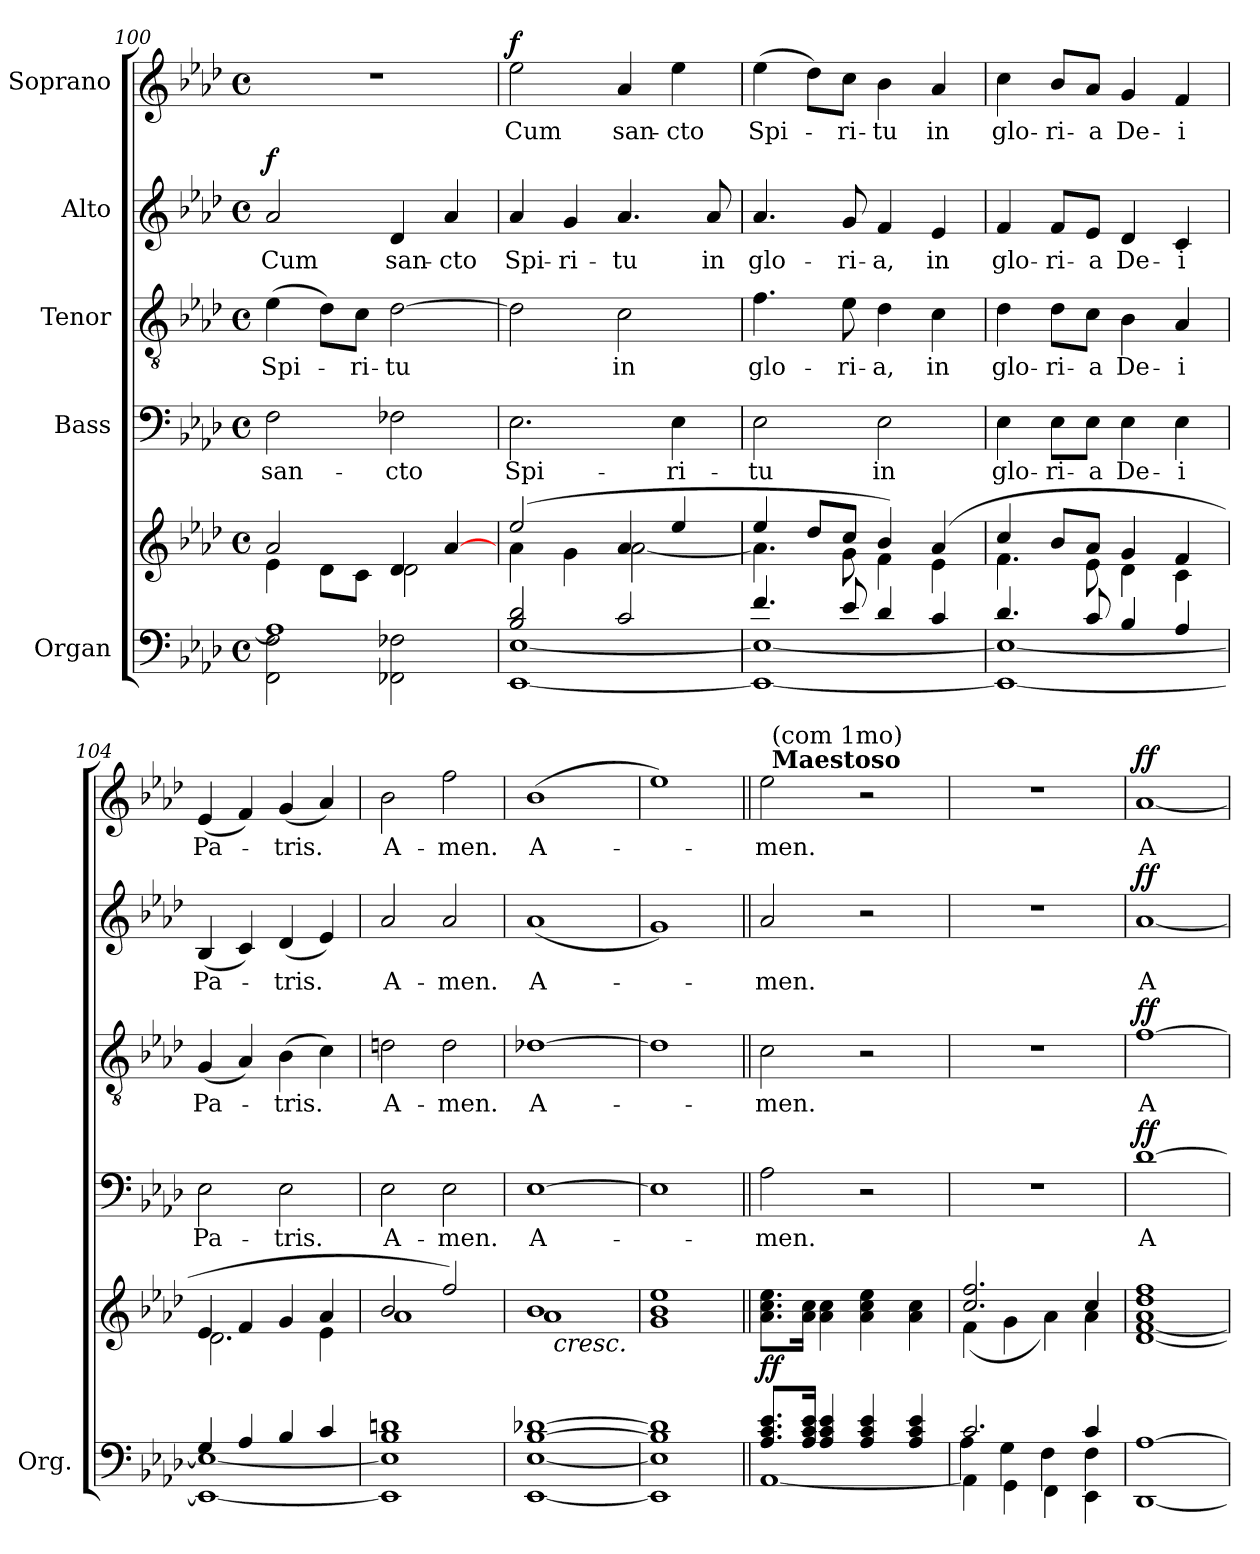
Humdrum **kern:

**kern	**kern	**dynam	**kern	**text	**dynam	**kern	**text	**dynam	**kern	**text	**dynam	**kern	**text	**dynam
*part5	*part5	*part5	*part4	*part4	*part4	*part3	*part3	*part3	*part2	*part2	*part2	*part1	*part1	*part1
*staff6	*staff5	*staff5/6	*staff4	*staff4	*staff4	*staff3	*staff3	*staff3	*staff2	*staff2	*staff2	*staff1	*staff1	*staff1
*I"Organ	*	*	*I"Bass	*	*	*I"Tenor	*	*	*I"Alto	*	*	*I"Soprano	*	*
*I'Org.	*	*	*	*	*	*	*	*	*	*	*	*	*	*
*clefF4	*clefG2	*	*clefF4	*	*	*clefGv2	*	*	*clefG2	*	*	*clefG2	*	*
*k[b-e-a-d-]	*k[b-e-a-d-]	*	*k[b-e-a-d-]	*	*	*k[b-e-a-d-]	*	*	*k[b-e-a-d-]	*	*	*k[b-e-a-d-]	*	*
*A-:	*A-:	*	*A-:	*	*	*A-:	*	*	*A-:	*	*	*A-:	*	*
*M4/4	*M4/4	*	*M4/4	*	*	*M4/4	*	*	*M4/4	*	*	*M4/4	*	*
*met(c)	*met(c)	*	*met(c)	*	*	*met(c)	*	*	*met(c)	*	*	*met(c)	*	*
=100	=100	=100	=100	=100	=100	=100	=100	=100	=100	=100	=100	=100	=100	=100
*^	*^	*	*	*	*	*	*	*	*	*	*	*	*	*
!	!	!	!	!	!	!LO:LY:b	!	!	!LO:LY:b	!	!	!LO:LY:b	!LO:DY:b	!	!	!
1A-]	2FF\ 2F\	2a-/	4e-\	.	2F\	san-	.	(>4e-\	Spi-	.	2a-/	Cum	f	1r	.	.
.	.	.	8d-\L	.	.	.	.	8d-\L)	.	.	.	.	.	.	.	.
!	!	!	!	!	!	!	!	!	!LO:LY:b	!	!	!	!	!	!	!
.	.	.	8c\J	.	.	.	.	8c\J	-ri-	.	.	.	.	.	.	.
!	!	!	!	!	!	!LO:LY:b	!	!	!LO:LY:b	!	!	!LO:LY:b	!	!	!	!
.	2FF-X\ 2F-X\	4d-/	2d-\	.	2F-X\	-cto	.	[2d-\	-tu	.	4d-/	san-	.	.	.	.
!	!	!	!	!	!	!	!	!	!	!	!	!LO:LY:b	!	!	!	!
.	.	[>4a-/	.	.	.	.	.	.	.	.	4a-/	-cto	.	.	.	.
=101	=101	=101	=101	=101	=101	=101	=101	=101	=101	=101	=101	=101	=101	=101	=101	=101
!	!	!	!	!	!	!LO:LY:b	!	!	!	!	!	!LO:LY:b	!	!	!LO:LY:b	!LO:DY:b
2B-/ 2d-/	[<1EE- [<1E-	(>2ee-/	4a-\	.	2.E-\	Spi-	.	2d-\]	.	.	4a-/	Spi-	.	2ee-\	Cum	f
!	!	!	!	!	!	!	!	!	!	!	!	!LO:LY:b	!	!	!	!
.	.	.	4g\	.	.	.	.	.	.	.	4g/	-ri-	.	.	.	.
!	!	!	!	!	!	!	!	!	!LO:LY:b	!	!	!LO:LY:b	!	!	!LO:LY:b	!
2c/	.	4a-/	[<2a-\	.	.	.	.	2c\	in	.	4.a-/	-tu	.	4a-/	san-	.
!	!	!	!	!	!	!LO:LY:b	!	!	!	!	!	!	!	!	!LO:LY:b	!
.	.	4ee-/	.	.	4E-\	-ri-	.	.	.	.	.	.	.	4ee-\	-cto	.
!	!	!	!	!	!	!	!	!	!	!	!	!LO:LY:b	!	!	!	!
.	.	.	.	.	.	.	.	.	.	.	8a-/	in	.	.	.	.
=102	=102	=102	=102	=102	=102	=102	=102	=102	=102	=102	=102	=102	=102	=102	=102	=102
!	!	!	!	!	!	!LO:LY:b	!	!	!LO:LY:b	!	!	!LO:LY:b	!	!	!LO:LY:b	!
4.f/	1EE-_ 1E-_	4ee-/	4.a-\]	.	2E-\	-tu	.	4.f\	glo-	.	4.a-/	glo-	.	(>4ee-\	Spi-	.
.	.	8dd-/L	.	.	.	.	.	.	.	.	.	.	.	8dd-\L)	.	.
!	!	!	!	!	!	!	!	!	!LO:LY:b	!	!	!LO:LY:b	!	!	!LO:LY:b	!
8e-/	.	8cc/J	8g\	.	.	.	.	8e-\	-ri-	.	8g/	-ri-	.	8cc\J	-ri-	.
!	!	!	!	!	!	!LO:LY:b	!	!	!LO:LY:b	!	!	!LO:LY:b	!	!	!LO:LY:b	!
4d-/	.	4b-/)	4f\	.	2E-\	in	.	4d-\	-a,	.	4f/	-a,	.	4b-\	-tu	.
!	!	!	!	!	!	!	!	!	!LO:LY:b	!	!	!LO:LY:b	!	!	!LO:LY:b	!
4c/	.	(>4a-/	4e-\	.	.	.	.	4c\	in	.	4e-/	in	.	4a-/	in	.
=103	=103	=103	=103	=103	=103	=103	=103	=103	=103	=103	=103	=103	=103	=103	=103	=103
!	!	!	!	!	!	!LO:LY:b	!	!	!LO:LY:b	!	!	!LO:LY:b	!	!	!LO:LY:b	!
4.d-/	1EE-_ 1E-_	4cc/	4.f\	.	4E-\	glo-	.	4d-\	glo-	.	4f/	glo-	.	4cc\	glo-	.
!	!	!	!	!	!	!LO:LY:b	!	!	!LO:LY:b	!	!	!LO:LY:b	!	!	!LO:LY:b	!
.	.	8b-/L	.	.	8E-\L	-ri-	.	8d-\L	-ri-	.	8f/L	-ri-	.	8b-/L	-ri-	.
!	!	!	!	!	!	!LO:LY:b	!	!	!LO:LY:b	!	!	!LO:LY:b	!	!	!LO:LY:b	!
8c/	.	8a-/J	8e-\	.	8E-\J	-a	.	8c\J	-a	.	8e-/J	-a	.	8a-/J	-a	.
!	!	!	!	!	!	!LO:LY:b	!	!	!LO:LY:b	!	!	!LO:LY:b	!	!	!LO:LY:b	!
4B-/	.	4g/	4d-\	.	4E-\	De-	.	4B-\	De-	.	4d-/	De-	.	4g/	De-	.
!	!	!	!	!	!	!LO:LY:b	!	!	!LO:LY:b	!	!	!LO:LY:b	!	!	!LO:LY:b	!
4A-/	.	4f/	4c\	.	4E-\	-i	.	4A-/	-i	.	4c/	-i	.	4f/	-i	.
!!LO:LB:g=z
=104	=104	=104	=104	=104	=104	=104	=104	=104	=104	=104	=104	=104	=104	=104	=104	=104
!	!	!	!	!	!	!LO:LY:b	!	!	!LO:LY:b	!	!	!LO:LY:b	!	!	!LO:LY:b	!
4G/	1EE-_ 1E-_	4e-/	2.d-\	.	2E-\	Pa-	.	(<4G/	Pa-	.	(<4B-/	Pa-	.	(<4e-/	Pa-	.
4A-/	.	4f/	.	.	.	.	.	4A-/)	.	.	4c/)	.	.	4f/)	.	.
!	!	!	!	!	!	!LO:LY:b	!	!	!LO:LY:b	!	!	!LO:LY:b	!	!	!LO:LY:b	!
4B-/	.	4g/	.	.	2E-\	-tris.	.	(>4B-\	-tris.	.	(<4d-/	-tris.	.	(<4g/	-tris.	.
4c/	.	4a-/	4e-\	.	.	.	.	4c\)	.	.	4e-/)	.	.	4a-/)	.	.
=105	=105	=105	=105	=105	=105	=105	=105	=105	=105	=105	=105	=105	=105	=105	=105	=105
!	!	!	!	!	!	!LO:LY:b	!	!	!LO:LY:b	!	!	!LO:LY:b	!	!	!LO:LY:b	!
1B- 1dn	1EE-] 1E-]	2b-/	1a-	.	2E-\	A-	.	2dn\	A-	.	2a-/	A-	.	2b-\	A-	.
!	!	!	!	!	!	!LO:LY:b	!	!	!LO:LY:b	!	!	!LO:LY:b	!	!	!LO:LY:b	!
.	.	2ff/)	.	.	2E-\	-men.	.	2d\	-men.	.	2a-/	-men.	.	2ff\	-men.	.
=106	=106	=106	=106	=106	=106	=106	=106	=106	=106	=106	=106	=106	=106	=106	=106	=106
!	!	!	!	!	!	!LO:LY:b	!	!	!LO:LY:b	!	!	!LO:LY:b	!	!	!LO:LY:b	!
*	*	*	*^	*	*	*	*	*	*	*	*	*	*	*	*	*
[>1B- [>1d-X	[<1EE- [<1E-	1b-	1a-	8ryy	.	[1E-	A-	.	[1d-X	A-	.	(<1a-	A-	.	(>1b-	A-	.
!	!	!	!	!LO:TX:b:i:t=cresc.	!	!	!	!	!	!	!	!	!	!	!	!	!
.	.	.	.	2..ryy	.	.	.	.	.	.	.	.	.	.	.	.	.
*	*	*	*v	*v	*	*	*	*	*	*	*	*	*	*	*	*	*
=107	=107	=107	=107	=107	=107	=107	=107	=107	=107	=107	=107	=107	=107	=107	=107	=107
1B-] 1d-]	1EE-] 1E-]	1ee-	1g 1b-	.	1E-]	.	.	1d-]	.	.	1g)	.	.	1ee-)	.	.
=108||	=108||	=108||	=108||	=108||	=108||	=108||	=108||	=108||	=108||	=108||	=108||	=108||	=108||	=108||	=108||	=108||
!	!	!	!	!LO:DY:b	!	!LO:LY:b	!	!	!LO:LY:b	!	!	!LO:LY:b	!	!	!LO:LY:b	!
*	*	*v	*v	*	*	*	*	*	*	*	*	*	*	*^	*	*
8.A-/ 8.c/ 8.e-/L	[<1AA-	8.a-\ 8.cc\ 8.ee-\L	ff	2A-\	-men.	.	2c\	-men.	.	2a-/	-men.	.	2ee-\	32ryy	-men.	.
!	!	!	!	!	!	!	!	!	!	!	!	!	!	!LO:TX:a:B:t=Maestoso	!	!
!	!	!	!	!	!	!	!	!	!	!	!	!	!	!LO:TX:a:t=(com 1mo)	!	!
.	.	.	.	.	.	.	.	.	.	.	.	.	.	2ryy	.	.
16A-/ 16c/ 16e-/Jk	.	16a-\ 16cc\Jk	.	.	.	.	.	.	.	.	.	.	.	.	.	.
4A-/ 4c/ 4e-/	.	4a-\ 4cc\	.	.	.	.	.	.	.	.	.	.	.	.	.	.
4A-/ 4c/ 4e-/	.	4a-\ 4cc\ 4ee-\	.	2r	.	.	2r	.	.	2r	.	.	2r	.	.	.
.	.	.	.	.	.	.	.	.	.	.	.	.	.	4...ryy	.	.
4A-/ 4c/ 4e-/	.	4a-\ 4cc\	.	.	.	.	.	.	.	.	.	.	.	.	.	.
*	*	*	*	*	*	*	*	*	*	*	*	*	*v	*v	*	*
=109	=109	=109	=109	=109	=109	=109	=109	=109	=109	=109	=109	=109	=109	=109	=109
*	*^	*^	*	*	*	*	*	*	*	*	*	*	*	*	*
2.c/	4AA-\]	4A-\	2.cc/ 2.ff/	(<4f\	.	1r	.	.	1r	.	.	1r	.	.	1r	.	.
.	4GG\	4G\	.	4g\	.	.	.	.	.	.	.	.	.	.	.	.	.
.	4FF\	4F\	.	4a-\)	.	.	.	.	.	.	.	.	.	.	.	.	.
4c/	4EE-\	4F\	4cc/	4a-\	.	.	.	.	.	.	.	.	.	.	.	.	.
=110	=110	=110	=110	=110	=110	=110	=110	=110	=110	=110	=110	=110	=110	=110	=110	=110	=110
!	!	!	!	!	!	!	!LO:LY:b	!LO:DY:b	!	!LO:LY:b	!LO:DY:b	!	!LO:LY:b	!LO:DY:b	!	!LO:LY:b	!LO:DY:b
*	*v	*v	*	*	*	*	*	*	*	*	*	*	*	*	*	*	*
[>1A-	[<1DD-	1a- 1dd- 1ff	[<1d- [<1f	.	[1d-	A-	ff	[1f	A-	ff	[1a-	A-	ff	[1a-	A-	ff
*v	*v	*	*	*	*	*	*	*	*	*	*	*	*	*	*	*
*	*v	*v	*	*	*	*	*	*	*	*	*	*	*	*	*
=	=	=	=	=	=	=	=	=	=	=	=	=	=	=
*-	*-	*-	*-	*-	*-	*-	*-	*-	*-	*-	*-	*-	*-	*-
